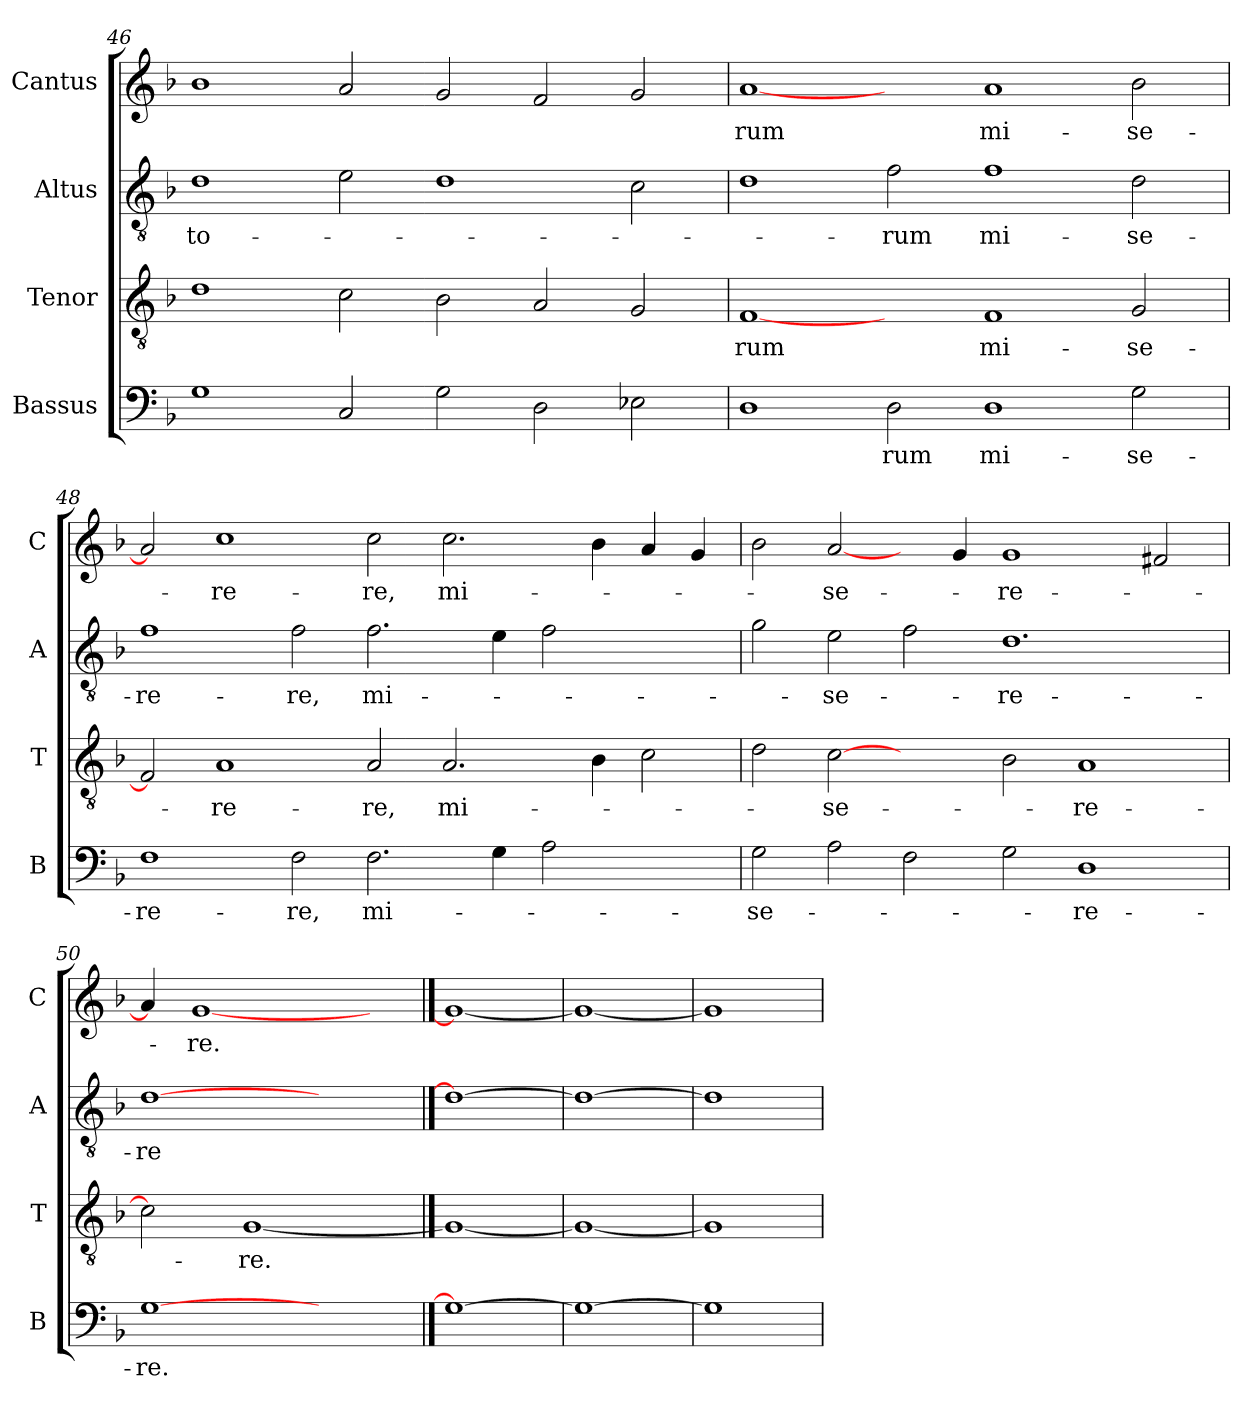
**kern	**text	**kern	**text	**kern	**text	**kern	**text
*part4	*part4	*part3	*part3	*part2	*part2	*part1	*part1
*staff4	*staff4	*staff3	*staff3	*staff2	*staff2	*staff1	*staff1
*I"Bassus	*	*I"Tenor	*	*I"Altus	*	*I"Cantus	*
*I'B	*	*I'T	*	*I'A	*	*I'C	*
!!LO:LB:g=z
*clefF4	*	*clefGv2	*	*clefGv2	*	*clefG2	*
*k[b-]	*	*k[b-]	*	*k[b-]	*	*k[b-]	*
*F:	*	*F:	*	*F:	*	*F:	*
=46	=46	=46	=46	=46	=46	=46	=46
1G\	.	1d\	.	1d\	-to-	1b-\	.
2C/	.	2c\	.	2e\	.	2a/	.
2G\	.	2B-\	.	1d\	.	2g/	.
2D\	.	2A/	.	.	.	2f/	.
2E-X\	.	2G/	.	2c\	.	2g/	.
=47	=47	=47	=47	=47	=47	=47	=47
1D\	.	[1F/	-rum	1d\	.	[1a/	-rum
2D\	-rum	2ryy	.	2f\	-rum	2ryy	.
1D\	mi-	1F/	mi-	1f\	mi-	1a/	mi-
2G\	-se-	2G/	-se-	2d\	-se-	2b-\	-se-
!!LO:LB:g=z
=48	=48	=48	=48	=48	=48	=48	=48
1F\	-re-	2F/]	.	1f\	-re-	2a/]	.
.	.	1A/	-re-	.	.	1cc\	-re-
2F\	-re,	.	.	2f\	-re,	.	.
!	!	!	!	!	!LO:LY:i	!	!
2.F\	mi-	2A/	-re,	2.f\	mi-	2cc\	-re,
.	.	2.A/	mi-	.	.	2.cc\	mi-
4G\	.	.	.	4e\	.	.	.
2A\	.	.	.	2f\	.	.	.
.	.	4B-\	.	.	.	4b-\	.
2ryy	.	2c\	.	2ryy	.	4a/	.
.	.	.	.	.	.	4g/	.
=49	=49	=49	=49	=49	=49	=49	=49
2G\	-se-	2d\	.	2g\	.	2b-\	.
!	!	!	!	!	!LO:LY:i	!	!
2A\	.	[2c\	-se-	2e\	-se-	[2a/	-se-
2F\	.	2ryy	.	2f\	.	4ryy	.
.	.	.	.	.	.	4g/	.
!	!	!	!	!	!LO:LY:i	!	!
2G\	.	2B-\	.	1.d\	-re-	1g/	-re-
1D\	-re-	1A/	-re-	.	.	.	.
.	.	.	.	.	.	2f#X/	.
=50	=50	=50	=50	=50	=50	=50	=50
!	!	!	!	!	!LO:LY:i	!	!
[1G\	-re.	2c\]	.	[1d\	-re	4a/]	.
.	.	.	.	.	.	[1g/	-re.
.	.	[1G/	-re.	.	.	.	.
2ryy	.	.	.	2ryy	.	.	.
.	.	.	.	.	.	4ryy	.
==51	==51	==51	==51	==51	==51	==51	==51
1G\_	.	1G/_	.	1d\_	.	1g/_	.
=52	=52	=52	=52	=52	=52	=52	=52
1G\_	.	1G/_	.	1d\_	.	1g/_	.
=53	=53	=53	=53	=53	=53	=53	=53
1G\]	.	1G/]	.	1d\]	.	1g/]	.
=	=	=	=	=	=	=	=
*-	*-	*-	*-	*-	*-	*-	*-
